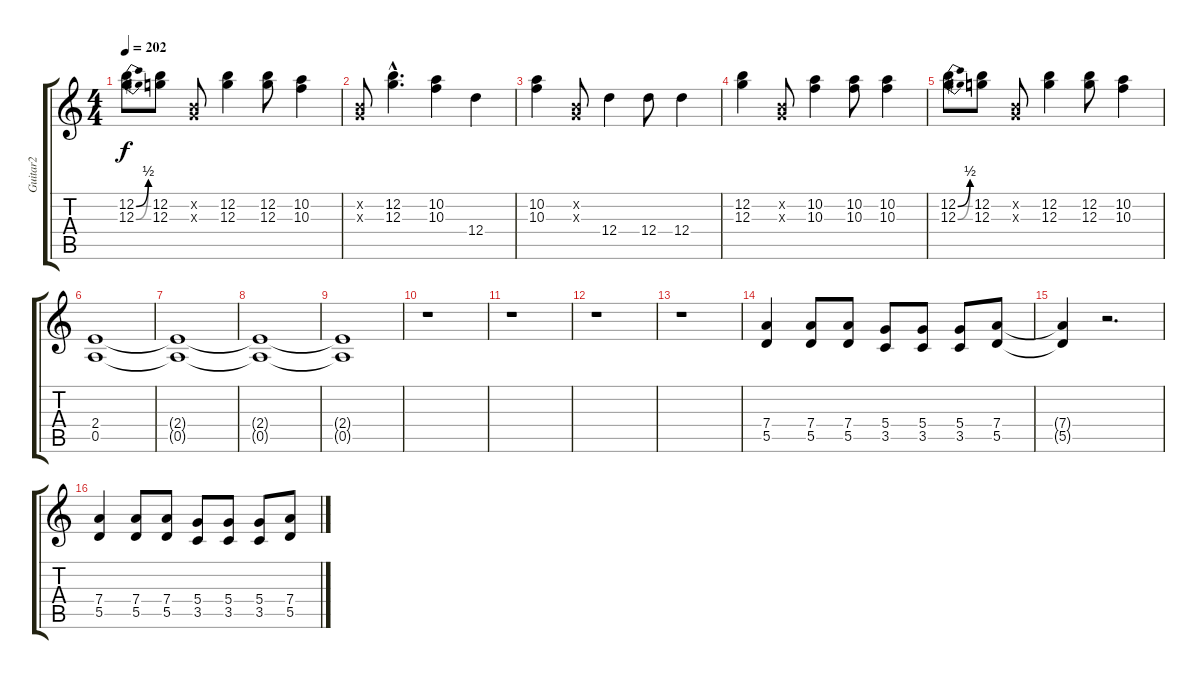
\track ("Guitar2" "Guitar2") {instrument distortionguitar}
\staff {score tabs}
\tuning (E4 B3 G3 D3 A2 E2) {hide}
\ts (4 4)
\tempo 202
\clef g2
\ks c
(12.2{be (bend 0 0 60 2)} 12.3{be (bend 0 0 60 2)}).8{dy f} (12.2 12.3).8 (0.2{x} 0.3{x}).8 (12.2 12.3).4 (12.2 12.3).8 (10.2 10.3).4 |
(0.2{x} 0.3{x}).8 (12.2{hac} 12.3{hac}).4{d} (10.2 10.3).4 12.4.4 |
(10.2 10.3).4 (0.2{x} 0.3{x}).8 12.4.4 12.4.8 12.4.4 |
(12.2 12.3).4 (0.2{x} 0.3{x}).8 (10.2 10.3).4 (10.2 10.3).8 (10.2 10.3).4 |
(12.2{be (bend 0 0 60 2)} 12.3{be (bend 0 0 60 2)}).8 (12.2 12.3).8 (0.2{x} 0.3{x}).8 (12.2 12.3).4 (12.2 12.3).8 (10.2 10.3).4 |
(2.4 0.5).1 |
(2.4{t} 0.5{t}).1 |
(2.4{t} 0.5{t}).1 |
(2.4{t} 0.5{t}).1 |
r.1 |
r.1 |
r.1 |
r.1 |
(7.4 5.5).4 (7.4 5.5).8 (7.4 5.5).8 (5.4 3.5).8 (5.4 3.5).8 (5.4 3.5).8 (7.4 5.5).8 |
(7.4{t} 5.5{t}).4 r.2{d} |
(7.4 5.5).4 (7.4 5.5).8 (7.4 5.5).8 (5.4 3.5).8 (5.4 3.5).8 (5.4 3.5).8 (7.4 5.5).8
